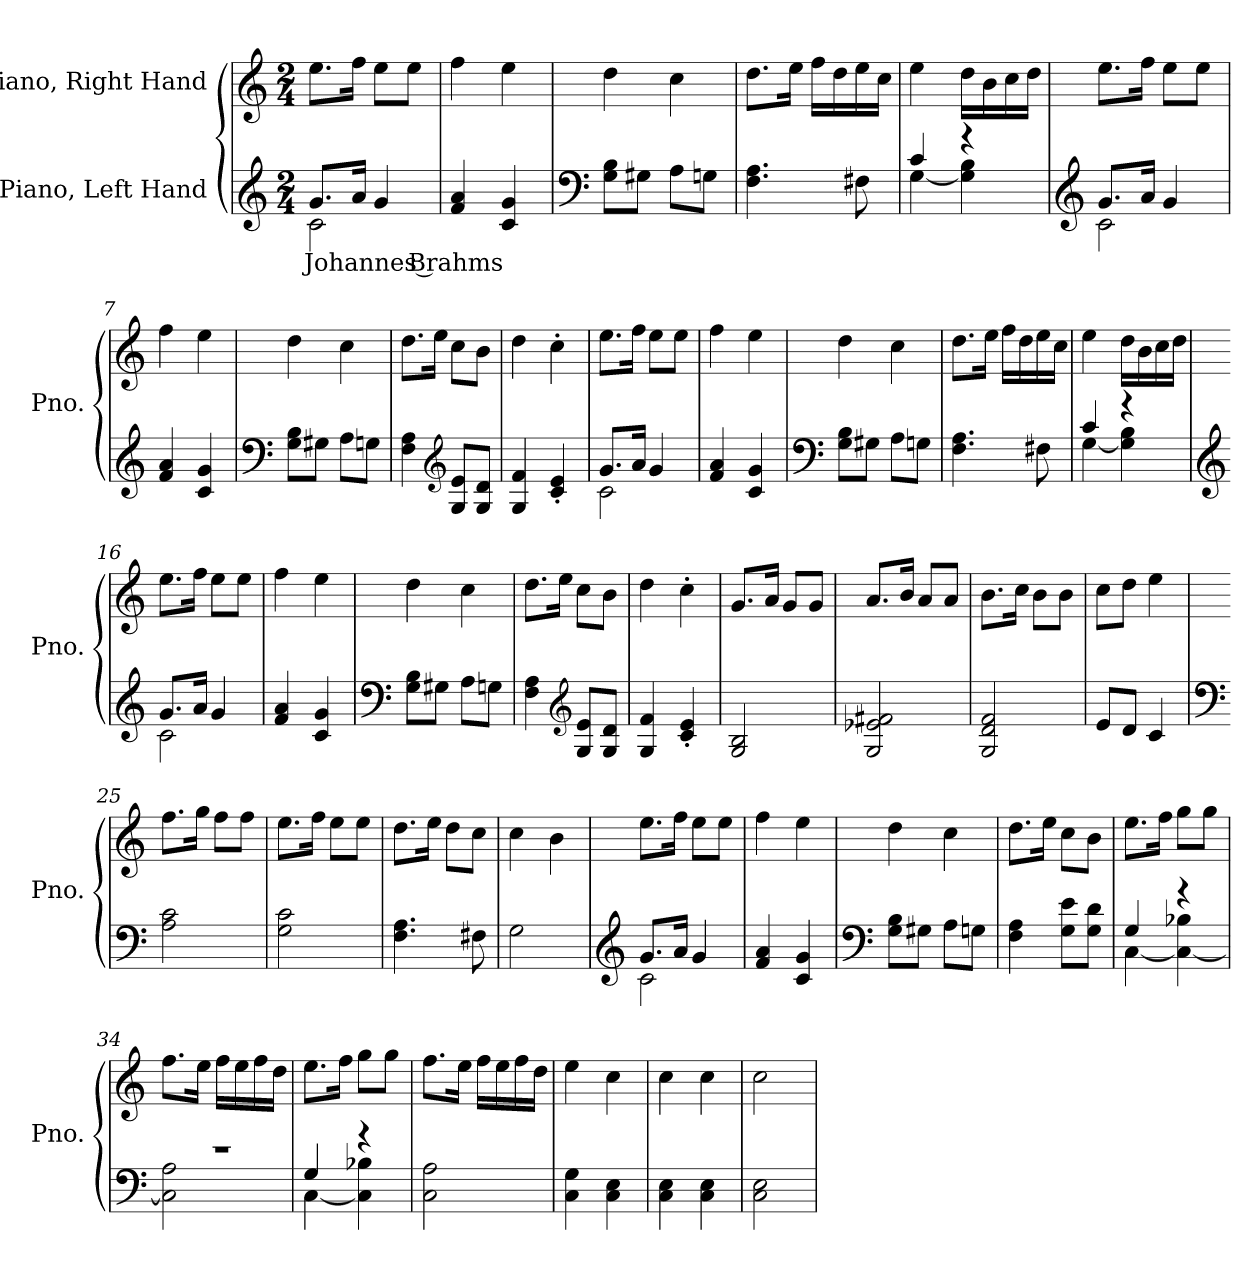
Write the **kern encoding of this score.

**kern	**text	**kern
*part2	*part2	*part1
*staff2	*staff2	*staff1
*I"Piano, Left Hand	*	*I"Piano, Right Hand
*I'Pno.	*	*I'Pno.
*clefG2	*	*clefG2
*k[]	*	*k[]
*M2/4	*	*M2/4
*MM100	*	*MM100
=1	=1	=1
!	!LO:LY:b	!
*^	*	*
8.g/L	2c\	Johannes Brahms	8.ee\L
16a/Jk	.	.	16ff\Jk
4g/	.	.	8ee\L
.	.	.	8ee\J
*v	*v	*	*
=2	=2	=2
4f/ 4a/	.	4ff\
4c/ 4g/	.	4ee\
=3	=3	=3
*clefF4	*	*
8G\ 8B\L	.	4dd\
8G#X\J	.	.
8A\L	.	4cc\
8Gn\J	.	.
=4	=4	=4
4.F\ 4.A\	.	8.dd\L
.	.	16ee\Jk
.	.	16ff\LL
.	.	16dd\
8F#X\	.	16ee\
.	.	16cc\JJ
!!LO:LB:g=z
=5	=5	=5
*^	*	*
4c/	[4G\	.	4ee\
4r	4G\] 4B\	.	16dd\LL
.	.	.	16b\
.	.	.	16cc\
.	.	.	16dd\JJ
=6	=6	=6	=6
*clefG2	*	*	*
8.g/L	2c\	.	8.ee\L
16a/Jk	.	.	16ff\Jk
4g/	.	.	8ee\L
.	.	.	8ee\J
*v	*v	*	*
=7	=7	=7
4f/ 4a/	.	4ff\
4c/ 4g/	.	4ee\
=8	=8	=8
*clefF4	*	*
8G\ 8B\L	.	4dd\
8G#X\J	.	.
8A\L	.	4cc\
8Gn\J	.	.
=9	=9	=9
4F\ 4A\	.	8.dd\L
.	.	16ee\Jk
*clefG2	*	*
8G/ 8e/L	.	8cc\L
8G/ 8d/J	.	8b\J
=10	=10	=10
4G/ 4f/	.	4dd\
4c/' 4e/'	.	4cc'\
=11	=11	=11
*^	*	*
8.g/L	2c\	.	8.ee\L
16a/Jk	.	.	16ff\Jk
4g/	.	.	8ee\L
.	.	.	8ee\J
*v	*v	*	*
=12	=12	=12
4f/ 4a/	.	4ff\
4c/ 4g/	.	4ee\
!!LO:LB:g=z
=13	=13	=13
*clefF4	*	*
8G\ 8B\L	.	4dd\
8G#X\J	.	.
8A\L	.	4cc\
8Gn\J	.	.
=14	=14	=14
4.F\ 4.A\	.	8.dd\L
.	.	16ee\Jk
.	.	16ff\LL
.	.	16dd\
8F#X\	.	16ee\
.	.	16cc\JJ
=15	=15	=15
*^	*	*
4c/	[4G\	.	4ee\
4r	4G\] 4B\	.	16dd\LL
.	.	.	16b\
.	.	.	16cc\
.	.	.	16dd\JJ
=16	=16	=16	=16
*clefG2	*	*	*
8.g/L	2c\	.	8.ee\L
16a/Jk	.	.	16ff\Jk
4g/	.	.	8ee\L
.	.	.	8ee\J
*v	*v	*	*
=17	=17	=17
4f/ 4a/	.	4ff\
4c/ 4g/	.	4ee\
=18	=18	=18
*clefF4	*	*
8G\ 8B\L	.	4dd\
8G#X\J	.	.
8A\L	.	4cc\
8Gn\J	.	.
!!LO:LB:g=z
=19	=19	=19
4F\ 4A\	.	8.dd\L
.	.	16ee\Jk
*clefG2	*	*
8G/ 8e/L	.	8cc\L
8G/ 8d/J	.	8b\J
=20	=20	=20
4G/ 4f/	.	4dd\
4c/' 4e/'	.	4cc'\
=21	=21	=21
2G/ 2B/	.	8.g/L
.	.	16a/Jk
.	.	8g/L
.	.	8g/J
=22	=22	=22
2G/ 2e-X/ 2f#X/	.	8.a/L
.	.	16b/Jk
.	.	8a/L
.	.	8a/J
=23	=23	=23
2G/ 2d/ 2f/	.	8.b\L
.	.	16cc\Jk
.	.	8b\L
.	.	8b\J
=24	=24	=24
8e/L	.	8cc\L
8d/J	.	8dd\J
4c/	.	4ee\
=25	=25	=25
*clefF4	*	*
2A\ 2c\	.	8.ff\L
.	.	16gg\Jk
.	.	8ff\L
.	.	8ff\J
=26	=26	=26
2G\ 2c\	.	8.ee\L
.	.	16ff\Jk
.	.	8ee\L
.	.	8ee\J
!!LO:LB:g=z
=27	=27	=27
4.F\ 4.A\	.	8.dd\L
.	.	16ee\Jk
.	.	8dd\L
8F#X\	.	8cc\J
=28	=28	=28
2G\	.	4cc\
.	.	4b\
=29	=29	=29
*clefG2	*	*
*^	*	*
8.g/L	2c\	.	8.ee\L
16a/Jk	.	.	16ff\Jk
4g/	.	.	8ee\L
.	.	.	8ee\J
*v	*v	*	*
=30	=30	=30
4f/ 4a/	.	4ff\
4c/ 4g/	.	4ee\
=31	=31	=31
*clefF4	*	*
8G\ 8B\L	.	4dd\
8G#X\J	.	.
8A\L	.	4cc\
8Gn\J	.	.
=32	=32	=32
4F\ 4A\	.	8.dd\L
.	.	16ee\Jk
8G\ 8e\L	.	8cc\L
8G\ 8d\J	.	8b\J
=33	=33	=33
*^	*	*
4G/	[4C\	.	8.ee\L
.	.	.	16ff\Jk
4r	4C\_ 4B-X\	.	8gg\L
.	.	.	8gg\J
!!LO:LB:g=z
=34	=34	=34	=34
2r	2C\] 2A\	.	8.ff\L
.	.	.	16ee\Jk
.	.	.	16ff\LL
.	.	.	16ee\
.	.	.	16ff\
.	.	.	16dd\JJ
=35	=35	=35	=35
4G/	[4C\	.	8.ee\L
.	.	.	16ff\Jk
4r	4C\] 4B-X\	.	8gg\L
.	.	.	8gg\J
*v	*v	*	*
=36	=36	=36
2C\ 2A\	.	8.ff\L
.	.	16ee\Jk
.	.	16ff\LL
.	.	16ee\
.	.	16ff\
.	.	16dd\JJ
=37	=37	=37
4C\ 4G\	.	4ee\
4C\ 4E\	.	4cc\
=38	=38	=38
4C\ 4E\	.	4cc\
4C\ 4E\	.	4cc\
=39	=39	=39
2C\ 2E\	.	2cc\
=	=	=
*-	*-	*-
